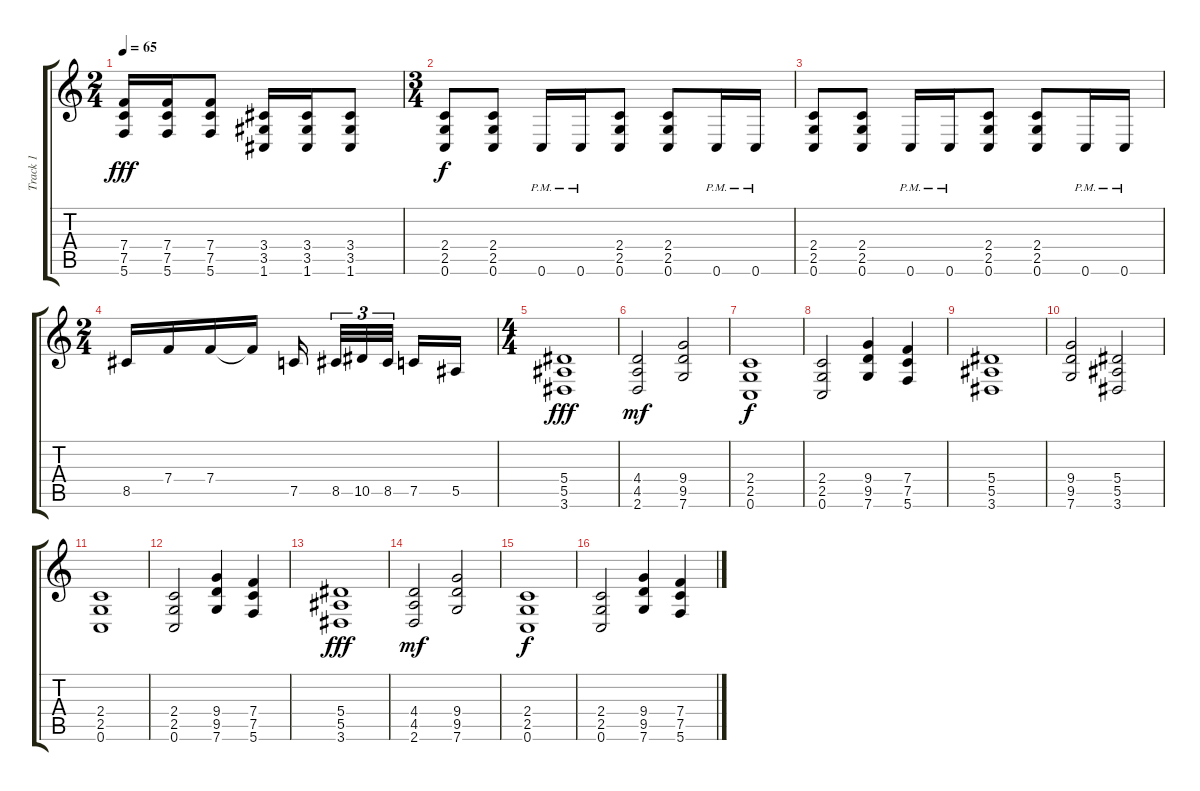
\track ("Track 1" "Track 1") {instrument electricguitarclean}
\staff {score tabs}
\tuning (C4 G3 Eb3 Bb2 F2 C2) {hide}
\ts (2 4)
\tempo 65
\clef g2
\ks c
(7.4 7.5 5.6).16{dy fff} (7.4 7.5 5.6).16 (7.4 7.5 5.6).8 (3.4 3.5 1.6).16 (3.4 3.5 1.6).16 (3.4 3.5 1.6).8 |
\ts (3 4)
(2.4 2.5 0.6).8{dy f} (2.4 2.5 0.6).8 0.6{pm}.16 0.6{pm}.16 (2.4 2.5 0.6).8 (2.4 2.5 0.6).8 0.6{pm}.16 0.6{pm}.16 |
(2.4 2.5 0.6).8 (2.4 2.5 0.6).8 0.6{pm}.16 0.6{pm}.16 (2.4 2.5 0.6).8 (2.4 2.5 0.6).8 0.6{pm}.16 0.6{pm}.16 |
\ts (2 4)
8.5.16 7.4.16 7.4.16 7.4{t}.16 7.5.16{beam splitsecondary} 8.5.32{tu (3 2)} 10.5.32{tu (3 2)} 8.5.32{tu (3 2) beam splitsecondary} 7.5.16 5.5.16 |
\ts (4 4)
(5.4 5.5 3.6).1{dy fff} |
(4.4 4.5 2.6).2{dy mf} (9.4 9.5 7.6).2 |
(2.4 2.5 0.6).1{dy f} |
(2.4 2.5 0.6).2 (9.4 9.5 7.6).4 (7.4 7.5 5.6).4 |
(5.4 5.5 3.6).1 |
(9.4 9.5 7.6).2 (5.4 5.5 3.6).2 |
(2.4 2.5 0.6).1 |
(2.4 2.5 0.6).2 (9.4 9.5 7.6).4 (7.4 7.5 5.6).4 |
(5.4 5.5 3.6).1{dy fff} |
(4.4 4.5 2.6).2{dy mf} (9.4 9.5 7.6).2 |
(2.4 2.5 0.6).1{dy f} |
(2.4 2.5 0.6).2 (9.4 9.5 7.6).4 (7.4 7.5 5.6).4
